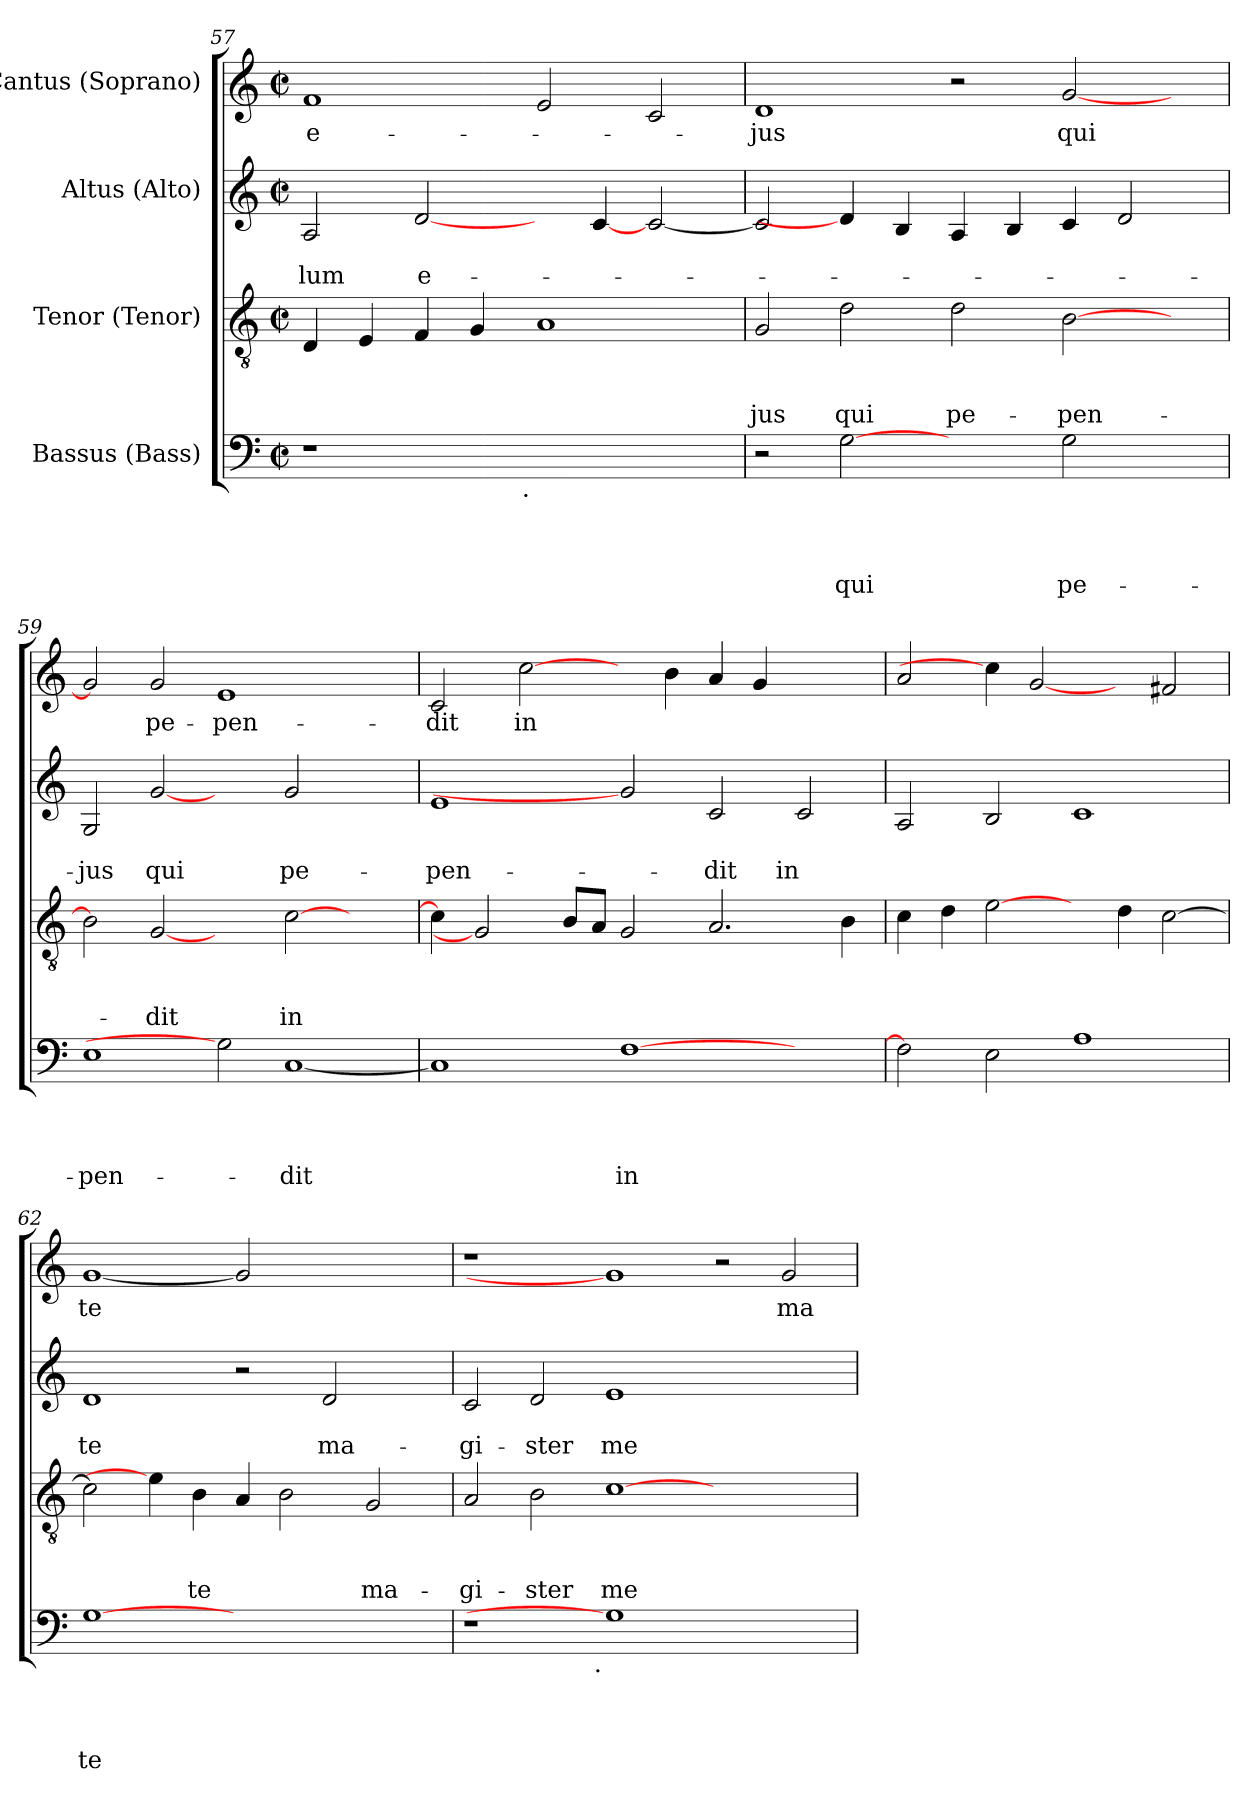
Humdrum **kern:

**kern	**text	**text	**text	**text	**kern	**text	**text	**text	**kern	**text	**text	**kern	**text
*part4	*part4	*part4	*part4	*part4	*part3	*part3	*part3	*part3	*part2	*part2	*part2	*part1	*part1
*staff4	*staff4	*staff4	*staff4	*staff4	*staff3	*staff3	*staff3	*staff3	*staff2	*staff2	*staff2	*staff1	*staff1
*I"Bassus (Bass)	*	*	*	*	*I"Tenor (Tenor)	*	*	*	*I"Altus (Alto)	*	*	*I"Cantus (Soprano)	*
*clefF4	*	*	*	*	*clefGv2	*	*	*	*clefG2	*	*	*clefG2	*
*k[]	*	*	*	*	*k[]	*	*	*	*k[]	*	*	*k[]	*
*C:	*	*	*	*	*C:	*	*	*	*C:	*	*	*C:	*
*M2/2	*	*	*	*	*M2/2	*	*	*	*M2/2	*	*	*M2/2	*
*met(c|)	*	*	*	*	*met(c|)	*	*	*	*met(c|)	*	*	*met(c|)	*
=57	=57	=57	=57	=57	=57	=57	=57	=57	=57	=57	=57	=57	=57
!	!	!	!	!	!	!	!	!	!	!	!LO:LY:b:rj	!	!LO:LY:b:rj
*^	*	*	*	*	*	*	*	*	*	*	*	*	*
1r	2ryy	.	.	.	.	4D/	.	.	.	2A/	.	-lum	1f	e-
.	.	.	.	.	.	4E/	.	.	.	.	.	.	.	.
!	!	!	!	!	!	!	!	!	!	!	!	!LO:LY:b:rj	!	!
.	4...ryy	.	.	.	.	4F/	.	.	.	[2d/	.	e-	.	.
.	.	.	.	.	.	4G/	.	.	.	.	.	.	.	.
!	!LO:TX:b:t=.	!	!	!	!	!	!	!	!	!	!	!	!	!
.	1ryy	.	.	.	.	.	.	.	.	.	.	.	.	.
1ryy	.	.	.	.	.	1A	.	.	.	4ryy	.	.	2e/	.
.	.	.	.	.	.	.	.	.	.	[<4c/	.	.	.	.
.	.	.	.	.	.	.	.	.	.	[>2c/	.	.	2c/	.
.	32ryy	.	.	.	.	.	.	.	.	.	.	.	.	.
!!LO:PB:g=z
=58	=58	=58	=58	=58	=58	=58	=58	=58	=58	=58	=58	=58	=58	=58
!	!	!	!	!	!	!	!	!	!LO:LY:b	!	!	!	!	!LO:LY:b
*v	*v	*	*	*	*	*	*	*	*	*	*	*	*	*
2r	.	.	.	.	2G/	.	.	-jus	2c/]	.	.	1d	-jus
!	!	!	!	!LO:LY:b	!	!	!	!LO:LY:b	!	!	!	!	!
[2G	.	.	.	qui	2d\	.	.	qui	4d/]	.	.	.	.
.	.	.	.	.	.	.	.	.	4B/	.	.	.	.
!	!	!	!	!	!	!	!	!LO:LY:b	!	!	!	!	!
2ryy	.	.	.	.	2d\	.	.	pe-	4A/	.	.	2r	.
.	.	.	.	.	.	.	.	.	4B/	.	.	.	.
!	!	!	!	!LO:LY:b	!	!	!	!LO:LY:b	!	!	!	!	!LO:LY:b
2G\	.	.	.	pe-	[>2B\	.	.	-pen-	4c/	.	.	[<2g/	qui
.	.	.	.	.	.	.	.	.	2d/	.	.	.	.
4ryy	.	.	.	.	4ryy	.	.	.	.	.	.	4ryy	.
=59	=59	=59	=59	=59	=59	=59	=59	=59	=59	=59	=59	=59	=59
!	!	!	!	!LO:LY:b	!	!	!	!	!	!	!LO:LY:b	!	!
1E	.	.	.	-pen-	2B\]	.	.	.	2G/	.	-jus	2g/]	.
!	!	!	!	!	!	!	!	!LO:LY:b	!	!	!LO:LY:b	!	!LO:LY:b
.	.	.	.	.	[2G	.	.	-dit	[2g	.	qui	2g/	pe-
!	!	!	!	!	!	!	!	!	!	!	!	!	!LO:LY:b:rj
2G]	.	.	.	.	2ryy	.	.	.	2ryy	.	.	1e	-pen-
!	!	!	!	!LO:LY:b	!	!	!	!LO:LY:b	!	!	!LO:LY:b	!	!
[<1C	.	.	.	-dit	[>2c\	.	.	in	2g/	.	pe-	.	.
.	.	.	.	.	2ryy	.	.	.	2ryy	.	.	2ryy	.
=60	=60	=60	=60	=60	=60	=60	=60	=60	=60	=60	=60	=60	=60
!	!	!	!	!	!	!	!	!	!	!	!LO:LY:b	!	!LO:LY:b
1C]	.	.	.	.	4c\]	.	.	.	1e	.	-pen-	2c/	-dit
.	.	.	.	.	2G]	.	.	.	.	.	.	.	.
!	!	!	!	!	!	!	!	!	!	!	!	!	!LO:LY:b
.	.	.	.	.	.	.	.	.	.	.	.	[2cc\	in
.	.	.	.	.	8B/L	.	.	.	.	.	.	.	.
.	.	.	.	.	8A/J	.	.	.	.	.	.	.	.
!	!	!	!	!LO:LY:b	!	!	!	!	!	!	!	!	!
[>1F	.	.	.	in	2G/	.	.	.	2g]	.	.	4ryy	.
.	.	.	.	.	.	.	.	.	.	.	.	4b\	.
!	!	!	!	!	!	!	!	!	!	!	!LO:LY:b	!	!
.	.	.	.	.	2.A/	.	.	.	2c/	.	-dit	4a/	.
.	.	.	.	.	.	.	.	.	.	.	.	4g/	.
!	!	!	!	!	!	!	!	!	!	!	!LO:LY:b	!	!
2ryy	.	.	.	.	.	.	.	.	2c/	.	in	2ryy	.
.	.	.	.	.	4B\	.	.	.	.	.	.	.	.
=61	=61	=61	=61	=61	=61	=61	=61	=61	=61	=61	=61	=61	=61
2F\]	.	.	.	.	4c\	.	.	.	2A/	.	.	2a/	.
.	.	.	.	.	4d\	.	.	.	.	.	.	.	.
2E\	.	.	.	.	[2e\	.	.	.	2B/	.	.	4cc\]	.
.	.	.	.	.	.	.	.	.	.	.	.	[2g	.
1A	.	.	.	.	4ryy	.	.	.	1c	.	.	.	.
.	.	.	.	.	4d\	.	.	.	.	.	.	4ryy	.
.	.	.	.	.	[>2c\	.	.	.	.	.	.	2f#X/	.
=62	=62	=62	=62	=62	=62	=62	=62	=62	=62	=62	=62	=62	=62
!	!	!	!	!LO:LY:b:rj	!	!	!	!	!	!	!LO:LY:b	!	!LO:LY:b:rj
[1G	.	.	.	te	2c\]	.	.	.	1d	.	te	[1g	te
.	.	.	.	.	4e\]	.	.	.	.	.	.	.	.
!	!	!	!	!	!	!	!	!LO:LY:b	!	!	!	!	!
.	.	.	.	.	4B\	.	.	te	.	.	.	.	.
1ryy	.	.	.	.	4A/	.	.	.	2r	.	.	2g]	.
.	.	.	.	.	2B\	.	.	.	.	.	.	.	.
!	!	!	!	!	!	!	!	!	!	!	!LO:LY:b	!	!
.	.	.	.	.	.	.	.	.	2d/	.	ma-	2.ryy	.
!	!	!	!	!	!	!	!	!LO:LY:b	!	!	!	!	!
.	.	.	.	.	2G/	.	.	ma-	.	.	.	.	.
4ryy	.	.	.	.	.	.	.	.	4ryy	.	.	.	.
=63	=63	=63	=63	=63	=63	=63	=63	=63	=63	=63	=63	=63	=63
!	!	!	!	!	!	!	!	!LO:LY:b	!	!	!LO:LY:b	!	!
*^	*	*	*	*	*	*	*	*	*	*	*	*	*
1r	2ryy	.	.	.	.	2A/	.	.	-gi-	2c/	.	-gi-	1r	.
!	!	!	!	!	!	!	!	!	!LO:LY:b	!	!	!LO:LY:b	!	!
.	4...ryy	.	.	.	.	2B\	.	.	-ster	2d/	.	-ster	.	.
!	!LO:TX:b:t=.	!	!	!	!	!	!	!	!	!	!	!	!	!
.	1ryy	.	.	.	.	.	.	.	.	.	.	.	.	.
!	!	!	!	!	!	!	!	!	!LO:LY:b	!	!	!LO:LY:b	!	!
1G]	.	.	.	.	.	[<1c	.	.	me-	1e	.	me-	1g]	.
.	1ryy	.	.	.	.	.	.	.	.	.	.	.	.	.
1ryy	.	.	.	.	.	1ryy	.	.	.	1ryy	.	.	2r	.
!	!	!	!	!	!	!	!	!	!	!	!	!	!	!LO:LY:b
.	.	.	.	.	.	.	.	.	.	.	.	.	2g/	ma-
.	32ryy	.	.	.	.	.	.	.	.	.	.	.	.	.
*v	*v	*	*	*	*	*	*	*	*	*	*	*	*	*
=	=	=	=	=	=	=	=	=	=	=	=	=	=
*-	*-	*-	*-	*-	*-	*-	*-	*-	*-	*-	*-	*-	*-
